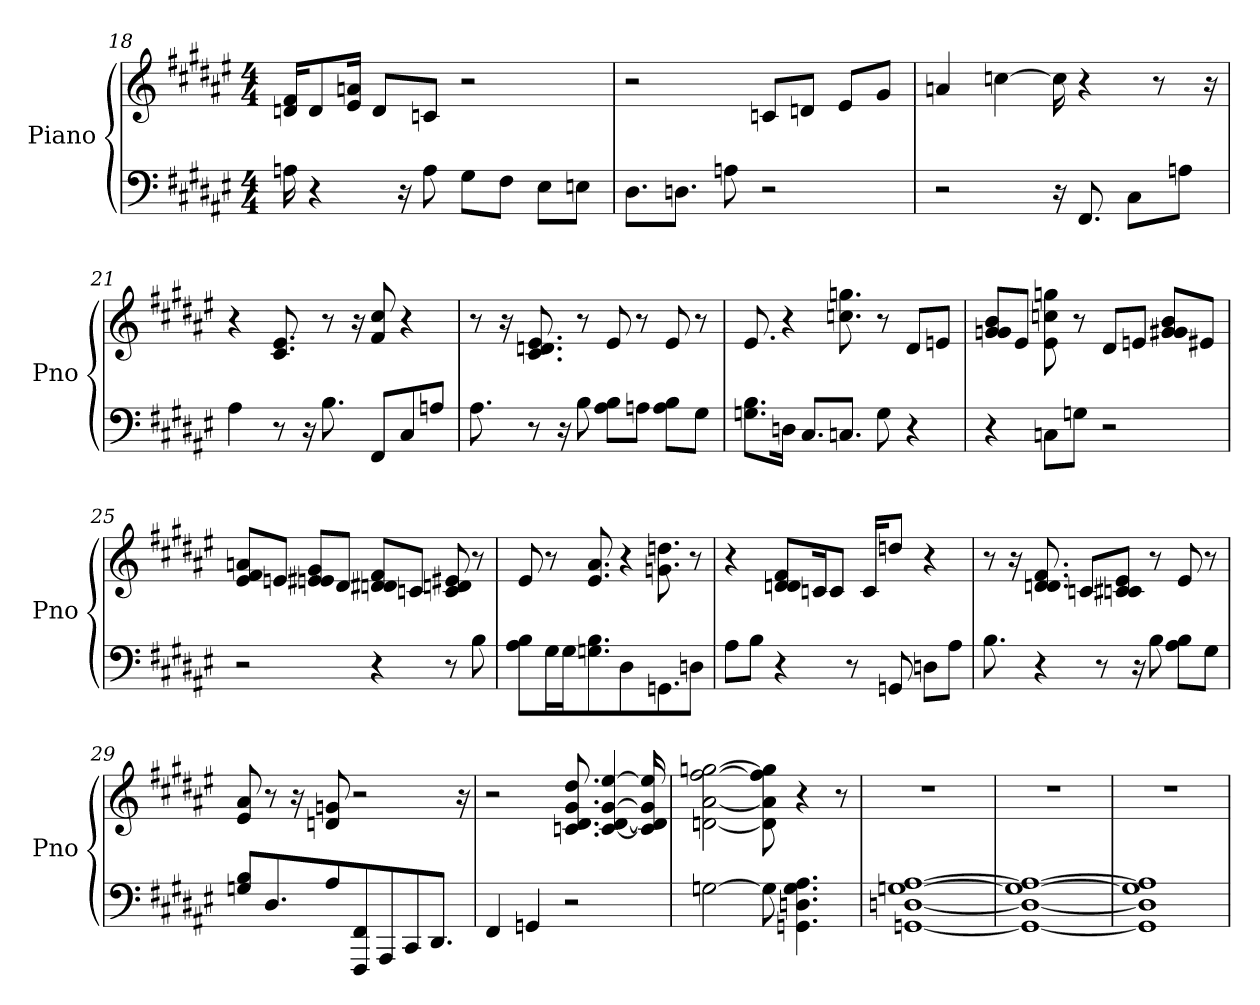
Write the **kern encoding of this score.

**kern	**kern
*part1	*part1
*staff2	*staff1
*I"Piano	*
*I'Pno	*
*clefF4	*clefG2
*k[f#c#g#d#a#e#]	*k[f#c#g#d#a#e#]
*F#:	*F#:
*M4/4	*M4/4
=18	=18
16A	16d/ 16f#/KL
4r	8d/
.	16e#/ 16a/Jk
.	8d/L
16r	.
8A	8c/J
8G#\L	2r
8F#\J	.
8E#\L	.
8E\J	.
=19	=19
8.D#\L	2r
8.D\J	.
8A	.
2r	8c/L
.	8d/J
.	8e#/L
.	8g#/J
=20	=20
2r	4a
.	[4cc
16r	16cc]
8.FF#	4r
8C#\L	.
.	8r
8A\J	.
.	16r
=21	=21
4A#	4r
8r	8.c# 8.e#
16r	.
8.B	8r
.	16r
8FF#/L	8cc# 8f#
8C#/	4r
8A/J	.
=22	=22
8.A#	8r
.	16r
8r	8.c# 8.e# 8.d
16r	.
8B	8r
8A#\ 8B\L	8e#
8A\J	8r
8B\ 8A\L	8e#
8G#\J	8r
=23	=23
8.B\ 8.G\L	8.e#
16D\Jk	4r
8.C#/L	.
8.C/J	8.gg 8.cc
8G	8r
4r	8d#/L
.	8e/J
=24	=24
4r	8b/ 8g#/ 8g/L
.	8e#/J
8C\L	8e# 8gg 8cc
8G\J	8r
2r	8d#/L
.	8e/J
.	8g/ 8b/ 8g#/L
.	8e#/J
=25	=25
2r	8e#/ 8f#/ 8a/L
.	8e/J
.	8e#/ 8e/ 8g#/L
.	8d#/J
4r	8d/ 8f#/ 8d#/L
.	8c/J
8r	8e# 8d 8c
8B	8r
=26	=26
8B\ 8A#\L	8e#
16G#\L	8r
16G#\JJ	.
8.B 8.G	8.a# 8.e#
4D#	4r
8.GG	8.dd 8.g
8DJ	8r
=27	=27
8A#\L	4r
8B\J	.
4r	8f#/ 8d#/ 8d/L
.	16c/K
.	8c/J
8r	.
.	16c/KL
8GG	8dd/J
8D\L	4r
8A#\J	.
=28	=28
8.B	8r
.	16r
4r	8.f# 8.d# 8.d
.	8c/L
8r	.
.	8c#/ 8e#/ 8c/J
16r	.
8B	8r
8A#\ 8B\L	8e#
8G#\J	8r
=29	=29
8B\ 8G\L	8a# 8e#
8.D#\J	8r
.	16r
8A#/L	8d 8g
8FF#/ 8FFF#/J	2r
8AAA#/L	.
8CC#/J	.
8.DD#J	.
.	16r
=30	=30
4FF#	2r
4GG	.
2r	8.dd# 8.g# 8.d# 8.c
.	[4ee# [4d# [4c [4g#
.	16ee#] 16d#] 16c] 16g#]
=31	=31
[2G	[2gg [2ff# [2a# [2d
8G]	8gg] 8ff#] 8a#] 8d]
4.A# 4.G 4.GG 4.D	4r
.	8r
=32	=32
[1A# [1GG [1D [1G	1r
=33	=33
1A#_ 1GG_ 1D_ 1G_	1r
=34	=34
1A#] 1GG] 1D] 1G]	1r
=	=
*-	*-
